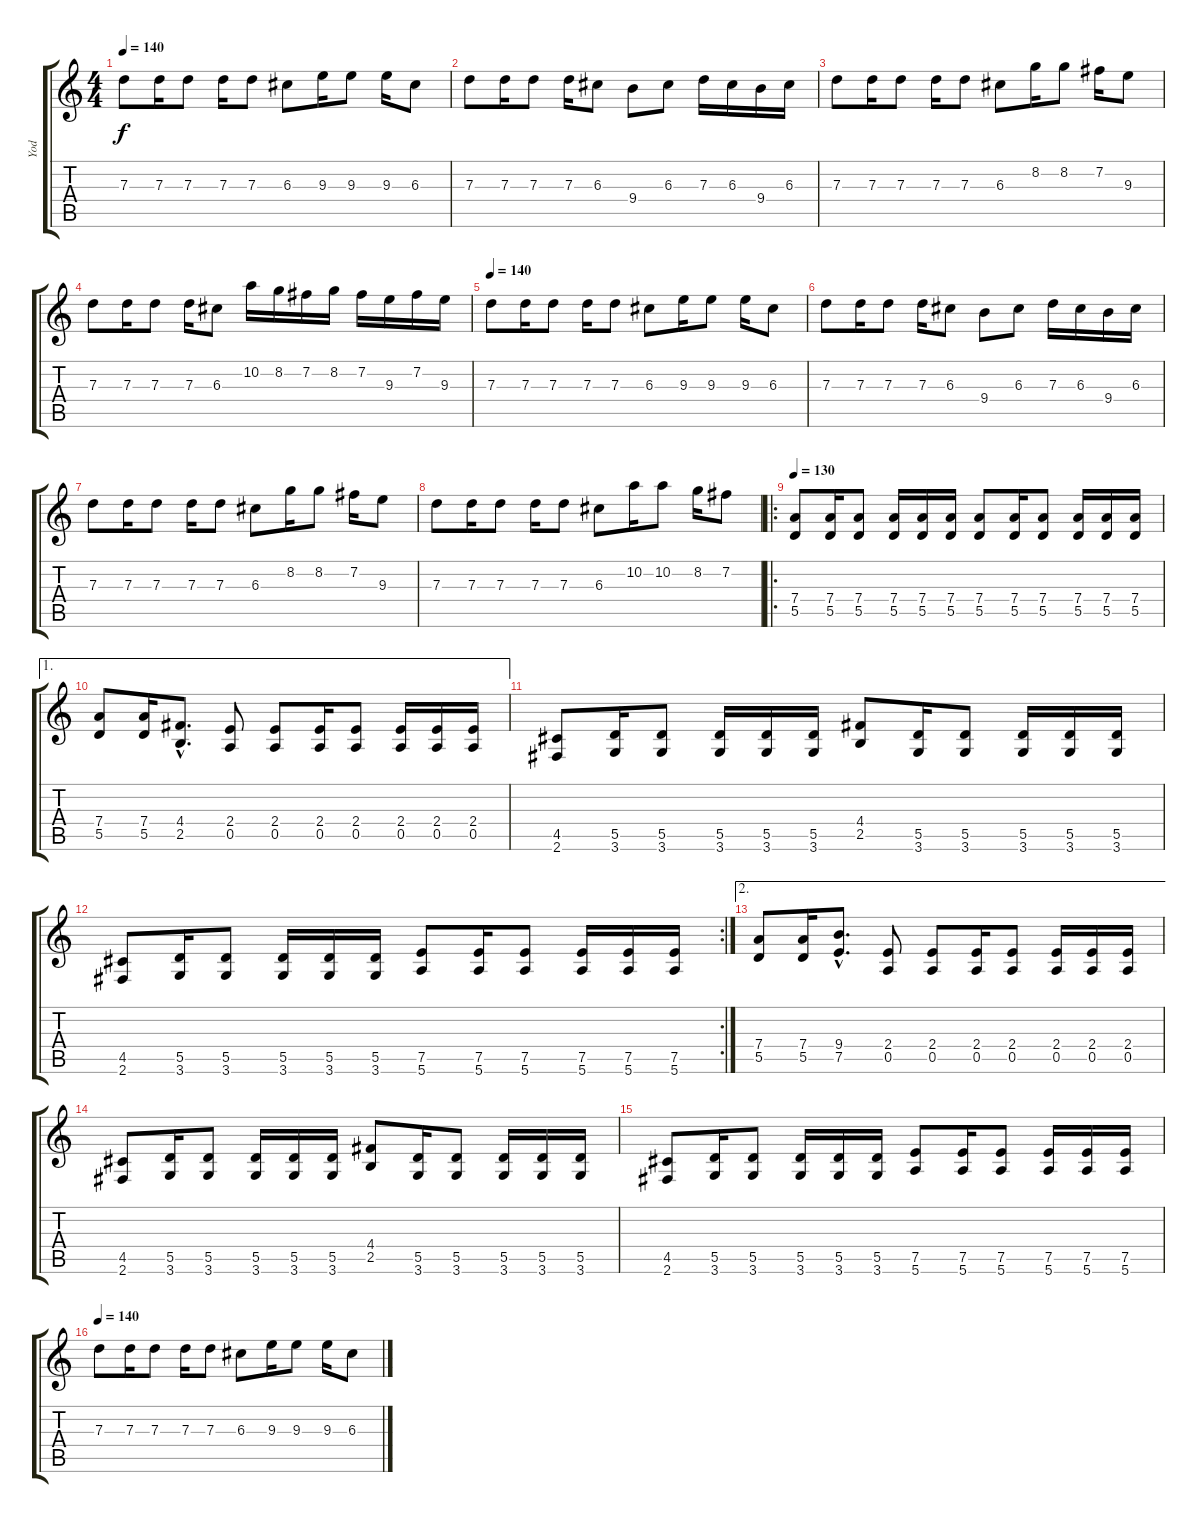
\track ("Yod" "Yod") {instrument distortionguitar}
\staff {score tabs}
\tuning (E4 B3 G3 D3 A2 E2) {hide}
\ts (4 4)
\tempo 140
\clef g2
\ks c
7.3.8{dy f} 7.3.16 7.3.8 7.3.16 7.3.8 6.3.8 9.3.16 9.3.8 9.3.16 6.3.8 |
7.3.8 7.3.16 7.3.8 7.3.16 6.3.8 9.4.8 6.3.8 7.3.16 6.3.16 9.4.16 6.3.16 |
7.3.8 7.3.16 7.3.8 7.3.16 7.3.8 6.3.8 8.2.16 8.2.8 7.2.16 9.3.8 |
7.3.8 7.3.16 7.3.8 7.3.16 6.3.8 10.2.16 8.2.16 7.2.16 8.2.16 7.2.16 9.3.16 7.2.16 9.3.16 |
\tempo 140
7.3.8 7.3.16 7.3.8 7.3.16 7.3.8 6.3.8 9.3.16 9.3.8 9.3.16 6.3.8 |
7.3.8 7.3.16 7.3.8 7.3.16 6.3.8 9.4.8 6.3.8 7.3.16 6.3.16 9.4.16 6.3.16 |
7.3.8 7.3.16 7.3.8 7.3.16 7.3.8 6.3.8 8.2.16 8.2.8 7.2.16 9.3.8 |
7.3.8 7.3.16 7.3.8 7.3.16 7.3.8 6.3.8 10.2.16 10.2.8 8.2.16 7.2.8 |
\ro
\tempo 130
(7.4 5.5).8 (7.4 5.5).16 (7.4 5.5).8 (7.4 5.5).16 (7.4 5.5).16 (7.4 5.5).16 (7.4 5.5).8 (7.4 5.5).16 (7.4 5.5).8 (7.4 5.5).16 (7.4 5.5).16 (7.4 5.5).16 |
\ae 1
(7.4 5.5).8 (7.4 5.5).16 (4.4{hac} 2.5{hac}).8{d} (2.4 0.5).8 (2.4 0.5).8 (2.4 0.5).16 (2.4 0.5).8 (2.4 0.5).16 (2.4 0.5).16 (2.4 0.5).16 |
(4.5 2.6).8 (5.5 3.6).16 (5.5 3.6).8 (5.5 3.6).16 (5.5 3.6).16 (5.5 3.6).16 (4.4 2.5).8 (5.5 3.6).16 (5.5 3.6).8 (5.5 3.6).16 (5.5 3.6).16 (5.5 3.6).16 |
\rc 2
(4.5 2.6).8 (5.5 3.6).16 (5.5 3.6).8 (5.5 3.6).16 (5.5 3.6).16 (5.5 3.6).16 (7.5 5.6).8 (7.5 5.6).16 (7.5 5.6).8 (7.5 5.6).16 (7.5 5.6).16 (7.5 5.6).16 |
\ae 2
(7.4 5.5).8 (7.4 5.5).16 (9.4{hac} 7.5{hac}).8{d} (2.4 0.5).8 (2.4 0.5).8 (2.4 0.5).16 (2.4 0.5).8 (2.4 0.5).16 (2.4 0.5).16 (2.4 0.5).16 |
(4.5 2.6).8 (5.5 3.6).16 (5.5 3.6).8 (5.5 3.6).16 (5.5 3.6).16 (5.5 3.6).16 (4.4 2.5).8 (5.5 3.6).16 (5.5 3.6).8 (5.5 3.6).16 (5.5 3.6).16 (5.5 3.6).16 |
(4.5 2.6).8 (5.5 3.6).16 (5.5 3.6).8 (5.5 3.6).16 (5.5 3.6).16 (5.5 3.6).16 (7.5 5.6).8 (7.5 5.6).16 (7.5 5.6).8 (7.5 5.6).16 (7.5 5.6).16 (7.5 5.6).16 |
\tempo 140
7.3.8 7.3.16 7.3.8 7.3.16 7.3.8 6.3.8 9.3.16 9.3.8 9.3.16 6.3.8
